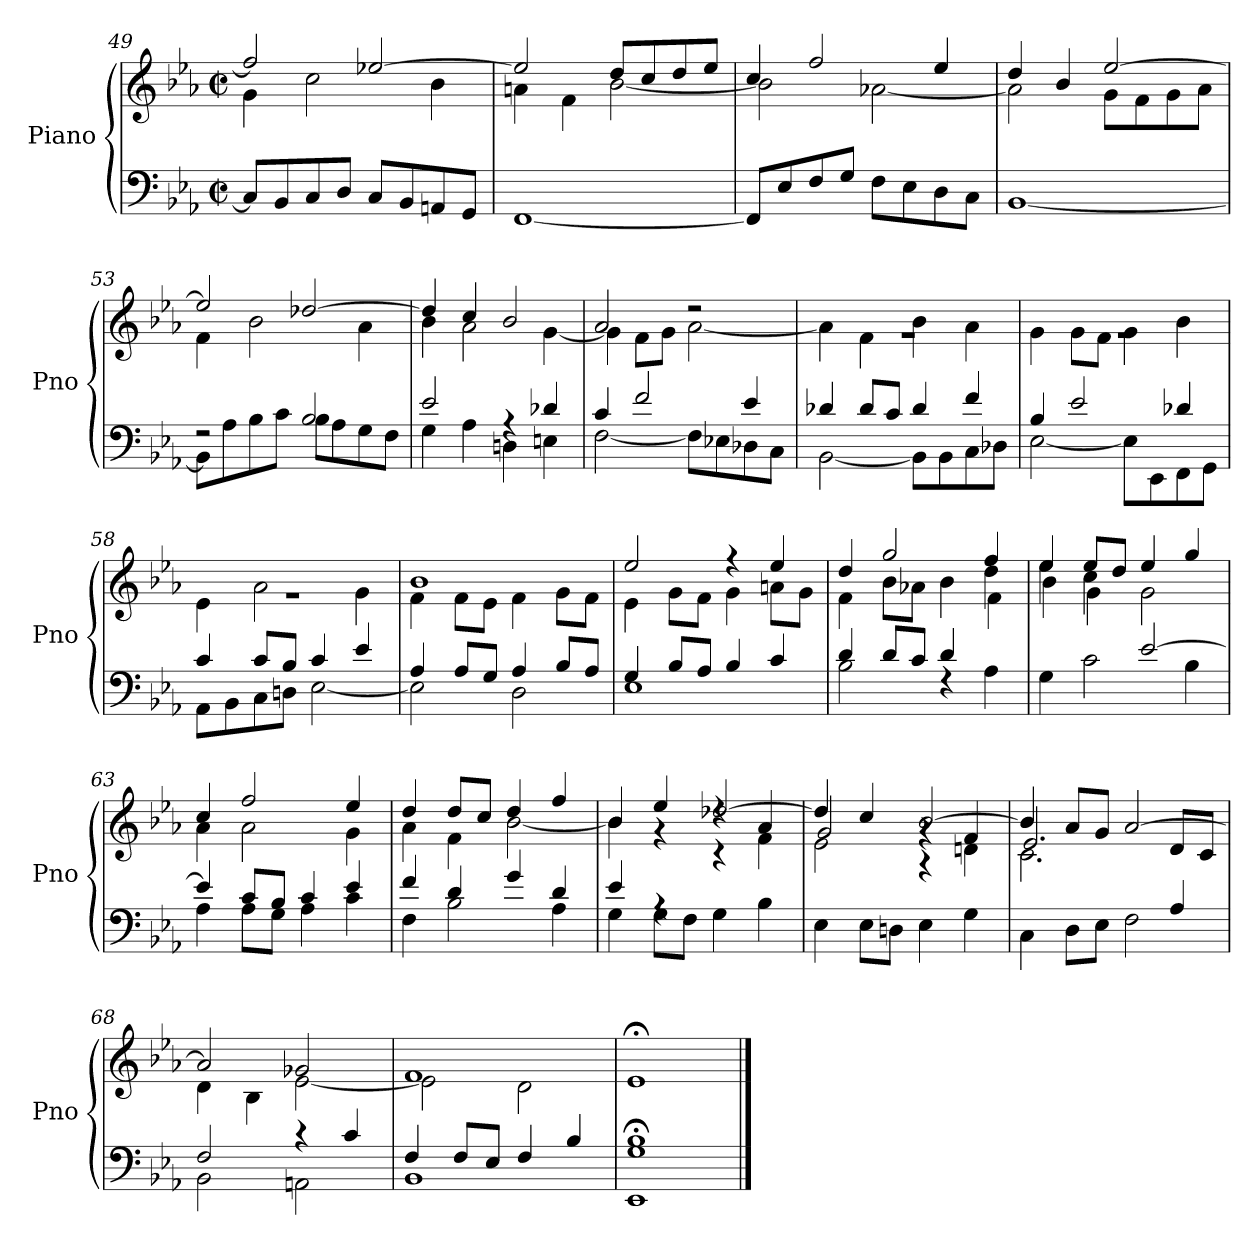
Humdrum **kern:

**kern	**kern
*part1	*part1
*staff2	*staff1
*I"Piano	*
*I'Pno	*
*clefF4	*clefG2
*k[b-e-a-]	*k[b-e-a-]
*M2/2	*M2/2
*met(c|)	*met(c|)
=49	=49
*	*^
8C/L]	2ff/]	4g\
8BB-/	.	.
8C/	.	2cc\
8D/J	.	.
8C/L	[2ee-X/	.
8BB-/	.	.
8AAn/	.	4b-\
8GG/J	.	.
=50	=50	=50
[1FF	2ee-/]	4an\
.	.	4f\
.	8dd/L	[2b-\
.	8cc/	.
.	8dd/	.
.	8ee-/J	.
=51	=51	=51
8FF/L]	4cc/	2b-\]
8E-/	.	.
8F/	2ff/	.
8G/J	.	.
8F\L	.	[2a-X\
8E-\	.	.
8D\	4ee-/	.
8C\J	.	.
!!LO:LB:g=z	!!
=52	=52	=52
[1BB-	4dd/	2a-\]
.	4b-/	.
.	[2ee-/	8g\L
.	.	8f\
.	.	8g\
.	.	8a-\J
=53	=53	=53
*^	*	*
2rF	8BB-\L]	2ee-/]	4f\
.	8A-\	.	.
.	8B-\	.	2b-\
.	8c\J	.	.
2B-/	8B-\L	[2dd-X/	.
.	8A-\	.	.
.	8G\	.	4a-\
.	8F\J	.	.
=54	=54	=54	=54
2e-/	4G\	4dd-/]	4b-\
.	4A-\	4cc/	2a-\
4rA	4Dn\	2b-/	.
4d-X/	4En\	.	[4g\
=55	=55	=55	=55
4c/	[2F\	2a-/	4g\]
2f/	.	.	8f\L
.	.	.	8g\J
.	8F\L]	2r	[2a-\
.	8E-X\	.	.
4e-/	8D-X\	.	.
.	8C\J	.	.
=56	=56	=56	=56
4d-X/	[2BB-\	1rg	4a-\]
8d-/L	.	.	4f\
8c/J	.	.	.
4d-/	8BB-\L]	.	4b-\
.	8BB-\	.	.
4f/	8C\	.	4a-\
.	8D-X\J	.	.
=57	=57	=57	=57
4B-/	[2E-\	1rg	4g\
2e-/	.	.	8g\L
.	.	.	8f\J
.	8E-\L]	.	4g\
.	8EE-\	.	.
4d-X/	8FF\	.	4b-\
.	8GG\J	.	.
!!LO:LB:g=z	!!
=58	=58	=58	=58
4c/	8AA-\L	1rg	4e-\
.	8BB-\	.	.
8c/L	8C\	.	2a-\
8B-/J	8Dn\J	.	.
4c/	[2E-\	.	.
4e-/	.	.	4g\
=59	=59	=59	=59
4A-/	2E-\]	1b-	4f\
8A-/L	.	.	8f\L
8G/J	.	.	8e-\J
4A-/	2D\	.	4f\
8B-/L	.	.	8g\L
8A-/J	.	.	8f\J
=60	=60	=60	=60
4G/	1E-	2ee-/	4e-\
8B-/L	.	.	8g\L
8A-/J	.	.	8f\J
4B-/	.	4r	4g\
4c/	.	4ee-/	8an\L
.	.	.	8g\J
=61	=61	=61	=61
*	*	*	*^
4d/	2B-\	4dd/	4f\	2.ryy
8d/L	.	2gg/	8b-\L	.
8c/J	.	.	8a-X\J	.
4d/	4rF	.	4b-\	.
4ryy	4A-\	4ff/	4dd\	4f\
=62	=62	=62	=62	=62
2ryy	4G\	4ee-/	4ee-\	4b-\
.	2c\	8ee-/L	4cc\	4g\
.	.	8dd/J	.	.
[2e-/	.	4ee-/	2g\	2ryy
.	4B-\	4gg/	.	.
*	*	*	*v	*v
=63	=63	=63	=63
4e-/]	4A-\	4cc/	4a-\
8c/L	8A-\L	2ff/	2a-\
8B-/J	8G\J	.	.
4c/	4A-\	.	.
4e-/	4c\	4ee-/	4g\
!!LO:LB:g=z	!!
=64	=64	=64	=64
4f/	4F\	4dd/	4a-\
4d/	2B-\	8dd/L	4f\
.	.	8cc/J	.
4g/	.	4dd/	[2b-\
4d/	4A-\	4ff/	.
=65	=65	=65	=65
*	*	*	*^
4e-/	4G\	4b-/	4b-\]	2ryy
4rA	8G\L	4ee-/	4r	.
.	8F\J	.	.	.
4G\	2ryy	[2dd-X/	4rdd	4rc
4B-\	.	.	4a-/	4f\
*v	*v	*	*	*
=66	=66	=66	=66
4E-\	4dd-/]	2g/	2e-\
8E-\L	4cc/	.	.
8Dn\J	.	.	.
4E-\	[2b-/	4rg	4rA
4G\	.	4f/	4dn\
=67	=67	=67	=67
*^	*	*	*
4C\	2.ryy	4b-/]	2.e-/	2.c\
8D\L	.	8a-/L	.	.
8E-\J	.	8g/J	.	.
2F\	.	[2a-/	.	.
.	4A-/	.	8d/L	4ryy
.	.	.	8c/J	.
*	*	*	*v	*v
=68	=68	=68	=68
2F/	2BB-\	2a-/]	4d\
.	.	.	4B-\
4r	2AAn\	2g-X/	[2e-\
4c/	.	.	.
=69	=69	=69	=69
*	*	*MM138	*
4F/	1BB-	1f	2e-\]
8F/L	.	.	.
8E-/J	.	.	.
*	*	*MM128	*
4F/	.	.	2d\
4B-/	.	.	.
*v	*v	*	*
*	*v	*v
=70	=70
*	*MM50
1EE-; 1G; 1B-;	1e-;<
==	==
*-	*-
